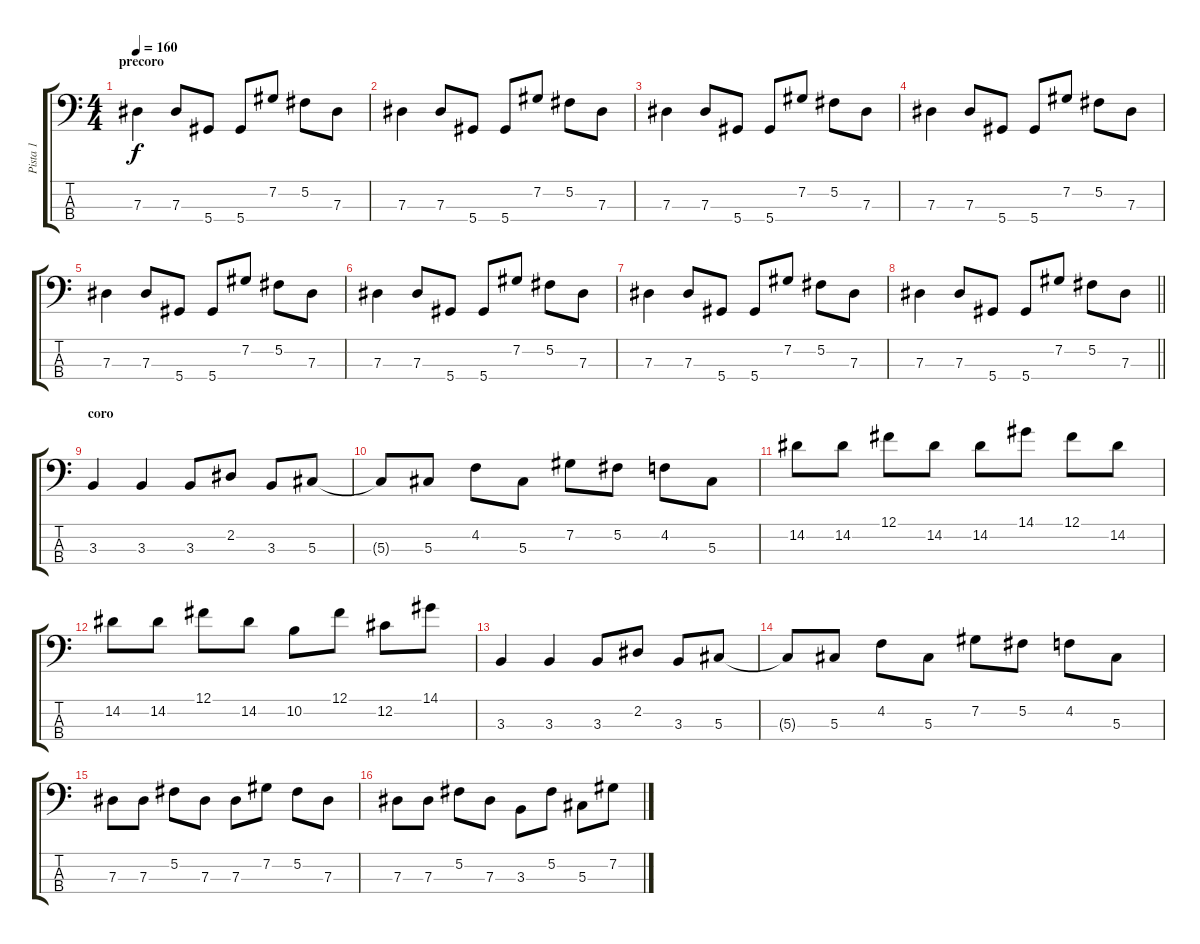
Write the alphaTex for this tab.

\track ("Pista 1" "Pista 1") {instrument electricbassfinger}
\staff {score tabs}
\tuning (Gb2 Db2 Ab1 Eb1) {hide}
\ts (4 4)
\section ("" "precoro")
\tempo 160
\clef f4
\ks c
7.3.4{dy f} 7.3.8 5.4.8 5.4.8 7.2.8 5.2.8 7.3.8 |
7.3.4 7.3.8 5.4.8 5.4.8 7.2.8 5.2.8 7.3.8 |
7.3.4 7.3.8 5.4.8 5.4.8 7.2.8 5.2.8 7.3.8 |
7.3.4 7.3.8 5.4.8 5.4.8 7.2.8 5.2.8 7.3.8 |
7.3.4 7.3.8 5.4.8 5.4.8 7.2.8 5.2.8 7.3.8 |
7.3.4 7.3.8 5.4.8 5.4.8 7.2.8 5.2.8 7.3.8 |
7.3.4 7.3.8 5.4.8 5.4.8 7.2.8 5.2.8 7.3.8 |
\barLineRight lightlight
7.3.4 7.3.8 5.4.8 5.4.8 7.2.8 5.2.8 7.3.8 |
\section ("" "coro")
3.3.4 3.3.4 3.3.8 2.2.8 3.3.8 5.3.8 |
5.3{t}.8 5.3.8 4.2.8 5.3.8 7.2.8 5.2.8 4.2.8 5.3.8 |
14.2.8 14.2.8 12.1.8 14.2.8 14.2.8 14.1.8 12.1.8 14.2.8 |
14.2.8 14.2.8 12.1.8 14.2.8 10.2.8 12.1.8 12.2.8 14.1.8 |
3.3.4 3.3.4 3.3.8 2.2.8 3.3.8 5.3.8 |
5.3{t}.8 5.3.8 4.2.8 5.3.8 7.2.8 5.2.8 4.2.8 5.3.8 |
7.3.8 7.3.8 5.2.8 7.3.8 7.3.8 7.2.8 5.2.8 7.3.8 |
7.3.8 7.3.8 5.2.8 7.3.8 3.3.8 5.2.8 5.3.8 7.2.8
